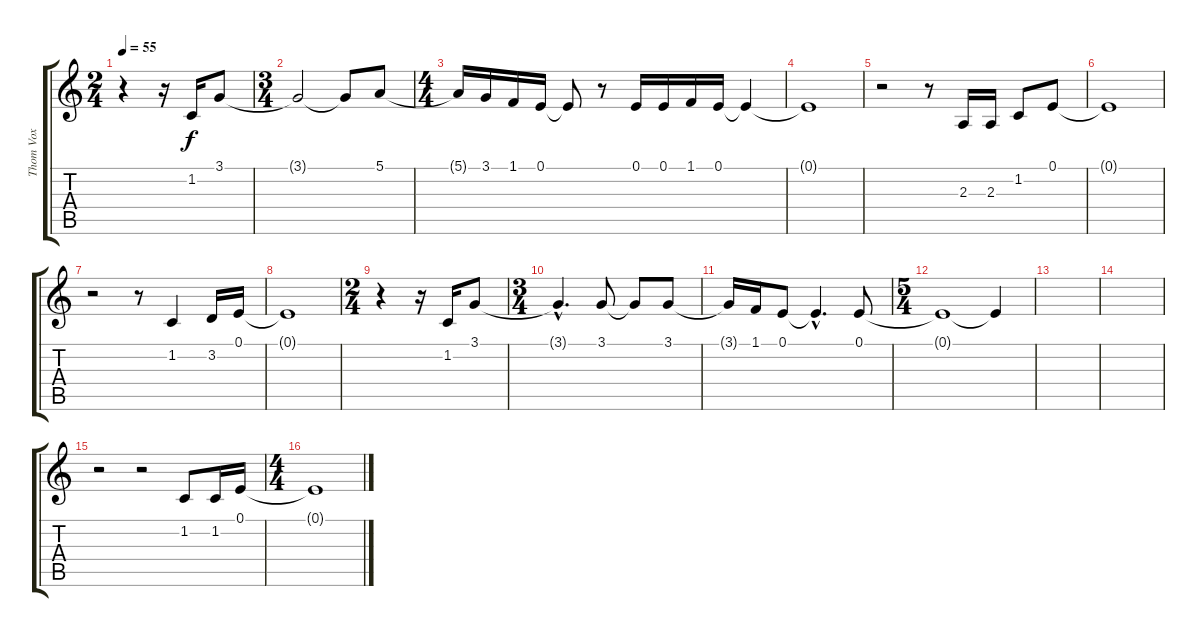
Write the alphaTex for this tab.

\track ("Thom Vox" "Thom Vox") {instrument cello}
\staff {score tabs}
\tuning (E4 B3 G3 D3 A2 E2) {hide}
\ts (2 4)
\tempo 55
\clef g2
\ks c
r.4{dy f} r.16 1.2.16 3.1.8 |
\ts (3 4)
3.1{t}.2 3.1{t}.8 5.1.8 |
\ts (4 4)
5.1{t}.16 3.1.16 1.1.16 0.1.16 0.1{t}.8 r.8 0.1.16 0.1.16 1.1.16 0.1.16 0.1{t}.4 |
0.1{t}.1 |
r.2 r.8 2.3.16 2.3.16 1.2.8 0.1.8 |
0.1{t}.1 |
r.2 r.8 1.2.4 3.2.16 0.1.16 |
0.1{t}.1 |
\ts (2 4)
r.4 r.16 1.2.16 3.1.8 |
\ts (3 4)
3.1{hac t}.4{d} 3.1.8 3.1{t}.8 3.1.8 |
3.1{t}.16 1.1.16 0.1.8 0.1{hac t}.4{d} 0.1.8 |
\ts (5 4)
0.1{t}.1 0.1{t}.4 |
|
|
r.2 r.2 1.2.8 1.2.16 0.1.16 |
\ts (4 4)
0.1{t}.1
